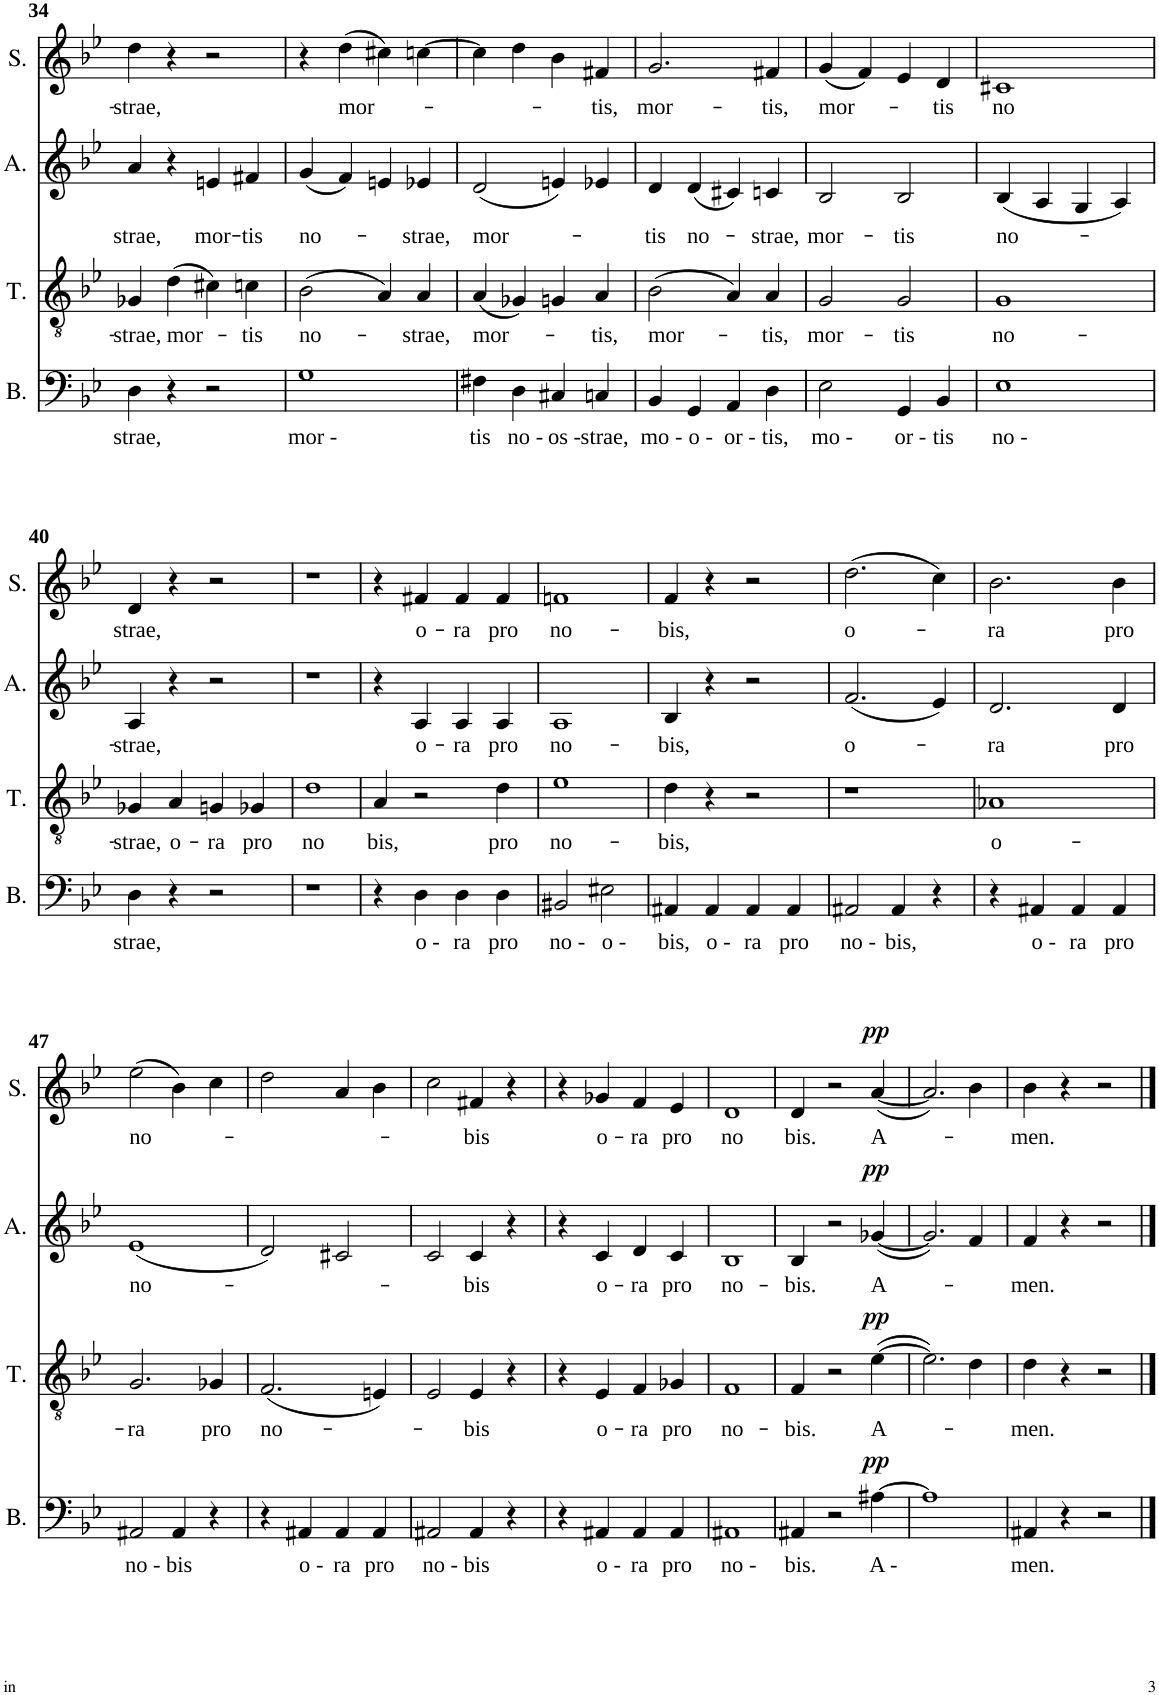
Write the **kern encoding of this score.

**kern	**text	**dynam	**kern	**text	**dynam	**kern	**text	**dynam	**kern	**text	**dynam
*part4	*part4	*part4	*part3	*part3	*part3	*part2	*part2	*part2	*part1	*part1	*part1
*staff4	*staff4	*staff4	*staff3	*staff3	*staff3	*staff2	*staff2	*staff2	*staff1	*staff1	*staff1
*I"Basse	*	*	*I"Ténor	*	*	*I"Alto	*	*	*I"Soprano	*	*
*I'B.	*	*	*I'T.	*	*	*I'A.	*	*	*I'S.	*	*
!!LO:PB:g=z
*clefF4	*	*	*clefGv2	*	*	*clefG2	*	*	*clefG2	*	*
*k[b-e-]	*	*	*k[b-e-]	*	*	*k[b-e-]	*	*	*k[b-e-]	*	*
*M4/4	*	*	*M4/4	*	*	*M4/4	*	*	*M4/4	*	*
=34	=34	=34	=34	=34	=34	=34	=34	=34	=34	=34	=34
!	!LO:LY:b	!	!	!LO:LY:b	!	!	!LO:LY:b	!	!	!LO:LY:b	!
4D\	strae,	.	4G-X/	-strae,	.	4a/	strae,	.	4dd\	-strae,	.
!	!	!	!	!LO:LY:b	!	!	!	!	!	!	!
4r	.	.	(4d\	mor-	.	4r	.	.	4r	.	.
!	!	!	!	!	!	!	!LO:LY:b	!	!	!	!
2r	.	.	4c#X\)	.	.	4en/	mor-	.	2r	.	.
!	!	!	!	!LO:LY:b	!	!	!LO:LY:b	!	!	!	!
.	.	.	4cn\	-tis	.	4f#X/	-tis	.	.	.	.
=35	=35	=35	=35	=35	=35	=35	=35	=35	=35	=35	=35
!	!LO:LY:b	!	!	!LO:LY:b	!	!	!LO:LY:b	!	!	!	!
1G	mor -	.	(2B-\	no-	.	(4g/	no-	.	4r	.	.
!	!	!	!	!	!	!	!	!	!	!LO:LY:b	!
.	.	.	.	.	.	4f/)	.	.	(4dd\	mor-	.
.	.	.	4A/)	.	.	4en/	.	.	4cc#X\)	.	.
!	!	!	!	!LO:LY:b	!	!	!LO:LY:b	!	!	!	!
.	.	.	4A/	-strae,	.	4e-X/	-strae,	.	[4ccn\	.	.
=36	=36	=36	=36	=36	=36	=36	=36	=36	=36	=36	=36
!	!LO:LY:b	!	!	!LO:LY:b	!	!	!LO:LY:b	!	!	!	!
4F#X\	tis	.	(4A/	mor-	.	(2d/	mor-	.	4cc\]	.	.
!	!LO:LY:b	!	!	!	!	!	!	!	!	!	!
4D\	no -	.	4G-X/)	.	.	.	.	.	4dd\	.	.
!	!LO:LY:b	!	!	!	!	!	!	!	!	!	!
4C#X/	os -	.	4Gn/	.	.	4en/)	.	.	4b-\	.	.
!	!LO:LY:b	!	!	!LO:LY:b	!	!	!	!	!	!LO:LY:b	!
4Cn/	strae,	.	4A/	-tis,	.	4e-X/	.	.	4f#X/	-tis,	.
=37	=37	=37	=37	=37	=37	=37	=37	=37	=37	=37	=37
!	!LO:LY:b	!	!	!LO:LY:b	!	!	!LO:LY:b	!	!	!LO:LY:b	!
4BB-/	mo -	.	(2B-\	mor-	.	4d/	-tis	.	2.g/	mor-	.
!	!LO:LY:b	!	!	!	!	!	!LO:LY:b	!	!	!	!
4GG/	o -	.	.	.	.	(4d/	no-	.	.	.	.
!	!LO:LY:b	!	!	!	!	!	!	!	!	!	!
4AA/	or -	.	4A/)	.	.	4c#X/)	.	.	.	.	.
!	!LO:LY:b	!	!	!LO:LY:b	!	!	!LO:LY:b	!	!	!LO:LY:b	!
4D\	tis,	.	4A/	-tis,	.	4cn/	-strae,	.	4f#X/	-tis,	.
=38	=38	=38	=38	=38	=38	=38	=38	=38	=38	=38	=38
!	!LO:LY:b	!	!	!LO:LY:b	!	!	!LO:LY:b	!	!	!LO:LY:b	!
2E-\	mo -	.	2G/	mor-	.	2B-/	mor-	.	(4g/	mor-	.
.	.	.	.	.	.	.	.	.	4f/)	.	.
!	!LO:LY:b	!	!	!LO:LY:b	!	!	!LO:LY:b	!	!	!	!
4GG/	or -	.	2G/	-tis	.	2B-/	-tis	.	4e-/	.	.
!	!LO:LY:b	!	!	!	!	!	!	!	!	!LO:LY:b	!
4BB-/	tis	.	.	.	.	.	.	.	4d/	-tis	.
=39	=39	=39	=39	=39	=39	=39	=39	=39	=39	=39	=39
!	!LO:LY:b	!	!	!LO:LY:b	!	!	!LO:LY:b	!	!	!LO:LY:b	!
1E-	no -	.	1G	no-	.	(4B-/	no-	.	1c#X	no	.
.	.	.	.	.	.	4A/	.	.	.	.	.
.	.	.	.	.	.	4G/	.	.	.	.	.
.	.	.	.	.	.	4A/)	.	.	.	.	.
!!LO:LB:g=z
=40	=40	=40	=40	=40	=40	=40	=40	=40	=40	=40	=40
!	!LO:LY:b	!	!	!LO:LY:b	!	!	!LO:LY:b	!	!	!LO:LY:b	!
4D\	strae,	.	4G-X/	-strae,	.	4A/	-strae,	.	4d/	strae,	.
!	!	!	!	!LO:LY:b	!	!	!	!	!	!	!
4r	.	.	4A/	o-	.	4r	.	.	4r	.	.
!	!	!	!	!LO:LY:b	!	!	!	!	!	!	!
2r	.	.	4Gn/	-ra	.	2r	.	.	2r	.	.
!	!	!	!	!LO:LY:b	!	!	!	!	!	!	!
.	.	.	4G-X/	pro	.	.	.	.	.	.	.
=41	=41	=41	=41	=41	=41	=41	=41	=41	=41	=41	=41
!	!	!	!	!LO:LY:b	!	!	!	!	!	!	!
1r	.	.	1d	no	.	1r	.	.	1r	.	.
=42	=42	=42	=42	=42	=42	=42	=42	=42	=42	=42	=42
!	!	!	!	!LO:LY:b	!	!	!	!	!	!	!
4r	.	.	4A/	bis,	.	4r	.	.	4r	.	.
!	!LO:LY:b	!	!	!	!	!	!LO:LY:b	!	!	!LO:LY:b	!
4D\	o -	.	2r	.	.	4A/	o-	.	4f#X/	o-	.
!	!LO:LY:b	!	!	!	!	!	!LO:LY:b	!	!	!LO:LY:b	!
4D\	ra	.	.	.	.	4A/	-ra	.	4f#/	-ra	.
!	!LO:LY:b	!	!	!LO:LY:b	!	!	!LO:LY:b	!	!	!LO:LY:b	!
4D\	pro	.	4d\	pro	.	4A/	pro	.	4f#/	pro	.
=43	=43	=43	=43	=43	=43	=43	=43	=43	=43	=43	=43
!	!LO:LY:b	!	!	!LO:LY:b	!	!	!LO:LY:b	!	!	!LO:LY:b	!
2BB#X/	no -	.	1e-	no-	.	1A	no-	.	1fn	no-	.
!	!LO:LY:b	!	!	!	!	!	!	!	!	!	!
2E#X\	o -	.	.	.	.	.	.	.	.	.	.
=44	=44	=44	=44	=44	=44	=44	=44	=44	=44	=44	=44
!	!LO:LY:b	!	!	!LO:LY:b	!	!	!LO:LY:b	!	!	!LO:LY:b	!
4AA#X/	bis,	.	4d\	-bis,	.	4B-/	-bis,	.	4f/	-bis,	.
!	!LO:LY:b	!	!	!	!	!	!	!	!	!	!
4AA#/	o -	.	4r	.	.	4r	.	.	4r	.	.
!	!LO:LY:b	!	!	!	!	!	!	!	!	!	!
4AA#/	ra	.	2r	.	.	2r	.	.	2r	.	.
!	!LO:LY:b	!	!	!	!	!	!	!	!	!	!
4AA#/	pro	.	.	.	.	.	.	.	.	.	.
=45	=45	=45	=45	=45	=45	=45	=45	=45	=45	=45	=45
!	!LO:LY:b	!	!	!	!	!	!LO:LY:b	!	!	!LO:LY:b	!
2AA#X/	no -	.	1r	.	.	(2.f/	o-	.	(2.dd\	o-	.
!	!LO:LY:b	!	!	!	!	!	!	!	!	!	!
4AA#/	bis,	.	.	.	.	.	.	.	.	.	.
4r	.	.	.	.	.	4e-/)	.	.	4cc\)	.	.
=46	=46	=46	=46	=46	=46	=46	=46	=46	=46	=46	=46
!	!	!	!	!LO:LY:b	!	!	!LO:LY:b	!	!	!LO:LY:b	!
4r	.	.	1A-X	o-	.	2.d/	-ra	.	2.b-\	-ra	.
!	!LO:LY:b	!	!	!	!	!	!	!	!	!	!
4AA#X/	o -	.	.	.	.	.	.	.	.	.	.
!	!LO:LY:b	!	!	!	!	!	!	!	!	!	!
4AA#/	ra	.	.	.	.	.	.	.	.	.	.
!	!LO:LY:b	!	!	!	!	!	!LO:LY:b	!	!	!LO:LY:b	!
4AA#/	pro	.	.	.	.	4d/	pro	.	4b-\	pro	.
!!LO:LB:g=z
=47	=47	=47	=47	=47	=47	=47	=47	=47	=47	=47	=47
!	!LO:LY:b	!	!	!LO:LY:b	!	!	!LO:LY:b	!	!	!LO:LY:b	!
2AA#X/	no -	.	2.G/	-ra	.	(1e-	no-	.	(2ee-\	no-	.
!	!LO:LY:b	!	!	!	!	!	!	!	!	!	!
4AA#/	bis	.	.	.	.	.	.	.	4b-\)	.	.
!	!	!	!	!LO:LY:b	!	!	!	!	!	!	!
4r	.	.	4G-X/	pro	.	.	.	.	4cc\	.	.
=48	=48	=48	=48	=48	=48	=48	=48	=48	=48	=48	=48
!	!	!	!	!LO:LY:b	!	!	!	!	!	!	!
4r	.	.	(2.F/	no-	.	2d/)	.	.	2dd\	.	.
!	!LO:LY:b	!	!	!	!	!	!	!	!	!	!
4AA#X/	o -	.	.	.	.	.	.	.	.	.	.
!	!LO:LY:b	!	!	!	!	!	!	!	!	!	!
4AA#/	ra	.	.	.	.	2c#X/	.	.	4a/	.	.
!	!LO:LY:b	!	!	!	!	!	!	!	!	!	!
4AA#/	pro	.	4En/)	.	.	.	.	.	4b-\	.	.
=49	=49	=49	=49	=49	=49	=49	=49	=49	=49	=49	=49
!	!LO:LY:b	!	!	!	!	!	!	!	!	!	!
2AA#X/	no -	.	2E-/	.	.	2c/	.	.	2cc\	.	.
!	!LO:LY:b	!	!	!LO:LY:b	!	!	!LO:LY:b	!	!	!LO:LY:b	!
4AA#/	bis	.	4E-/	-bis	.	4c/	-bis	.	4f#X/	-bis	.
4r	.	.	4r	.	.	4r	.	.	4r	.	.
=50	=50	=50	=50	=50	=50	=50	=50	=50	=50	=50	=50
4r	.	.	4r	.	.	4r	.	.	4r	.	.
!	!LO:LY:b	!	!	!LO:LY:b	!	!	!LO:LY:b	!	!	!LO:LY:b	!
4AA#X/	o -	.	4E-/	o-	.	4c/	o-	.	4g-X/	o-	.
!	!LO:LY:b	!	!	!LO:LY:b	!	!	!LO:LY:b	!	!	!LO:LY:b	!
4AA#/	ra	.	4F/	-ra	.	4d/	-ra	.	4f/	-ra	.
!	!LO:LY:b	!	!	!LO:LY:b	!	!	!LO:LY:b	!	!	!LO:LY:b	!
4AA#/	pro	.	4G-X/	pro	.	4c/	pro	.	4e-/	pro	.
=51	=51	=51	=51	=51	=51	=51	=51	=51	=51	=51	=51
!	!LO:LY:b	!	!	!LO:LY:b	!	!	!LO:LY:b	!	!	!LO:LY:b	!
1AA#X	no -	.	1F	no-	.	1B-	no-	.	1d	no	.
=52	=52	=52	=52	=52	=52	=52	=52	=52	=52	=52	=52
!	!LO:LY:b	!	!	!LO:LY:b	!	!	!LO:LY:b	!	!	!LO:LY:b	!
4AA#X/	bis.	.	4F/	-bis.	.	4B-/	-bis.	.	4d/	bis.	.
2r	.	.	2r	.	.	2r	.	.	2r	.	.
!	!LO:LY:b	!LO:DY:a	!	!LO:LY:b	!LO:DY:a	!	!LO:LY:b	!LO:DY:a	!	!LO:LY:b	!LO:DY:a
[4A#X\	A -	pp	([4e-\	A-	pp	([4g-X/	A-	pp	([4a/	A-	pp
=53	=53	=53	=53	=53	=53	=53	=53	=53	=53	=53	=53
1A#]	.	.	2.e-\])	.	.	2.g-/])	.	.	2.a/])	.	.
.	.	.	4d\	.	.	4f/	.	.	4b-\	.	.
=54	=54	=54	=54	=54	=54	=54	=54	=54	=54	=54	=54
!	!LO:LY:b	!	!	!LO:LY:b	!	!	!LO:LY:b	!	!	!LO:LY:b	!
4AA#X/	men.	.	4d\	-men.	.	4f/	-men.	.	4b-\	-men.	.
4r	.	.	4r	.	.	4r	.	.	4r	.	.
2r	.	.	2r	.	.	2r	.	.	2r	.	.
==	==	==	==	==	==	==	==	==	==	==	==
*-	*-	*-	*-	*-	*-	*-	*-	*-	*-	*-	*-
